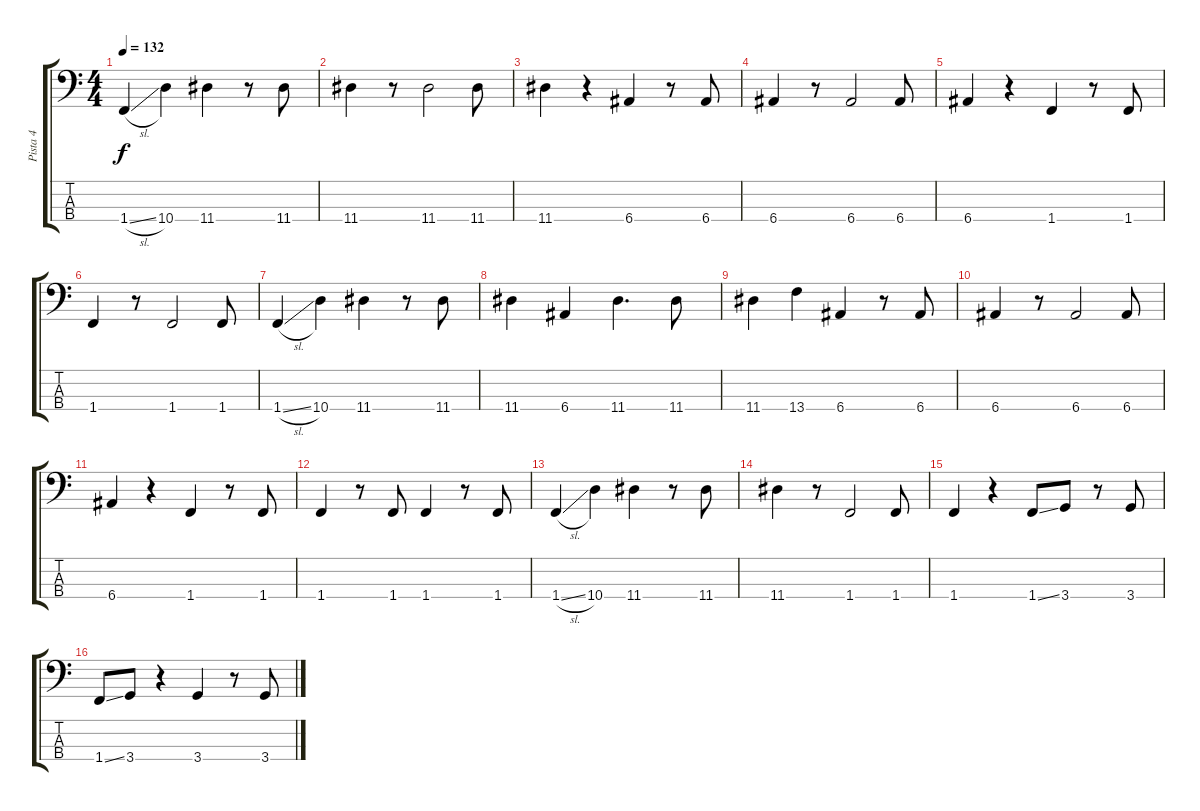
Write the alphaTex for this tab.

\track ("Pista 4" "Pista 4") {instrument electricbassfinger}
\staff {score tabs}
\tuning (G2 D2 A1 E1) {hide}
\ts (4 4)
\tempo 132
\clef f4
\ks c
1.4{sl}.4{dy f} 10.4.4 11.4.4 r.8 11.4.8 |
11.4.4 r.8 11.4.2 11.4.8 |
11.4.4 r.4 6.4.4 r.8 6.4.8 |
6.4.4 r.8 6.4.2 6.4.8 |
6.4.4 r.4 1.4.4 r.8 1.4.8 |
1.4.4 r.8 1.4.2 1.4.8 |
1.4{sl}.4 10.4.4 11.4.4 r.8 11.4.8 |
11.4.4 6.4.4 11.4.4{d} 11.4.8 |
11.4.4 13.4.4 6.4.4 r.8 6.4.8 |
6.4.4 r.8 6.4.2 6.4.8 |
6.4.4 r.4 1.4.4 r.8 1.4.8 |
1.4.4 r.8 1.4.8 1.4.4 r.8 1.4.8 |
1.4{sl}.4 10.4.4 11.4.4 r.8 11.4.8 |
11.4.4 r.8 1.4.2 1.4.8 |
1.4.4 r.4 1.4{ss}.8 3.4.8 r.8 3.4.8 |
1.4{ss}.8 3.4.8 r.4 3.4.4 r.8 3.4.8
